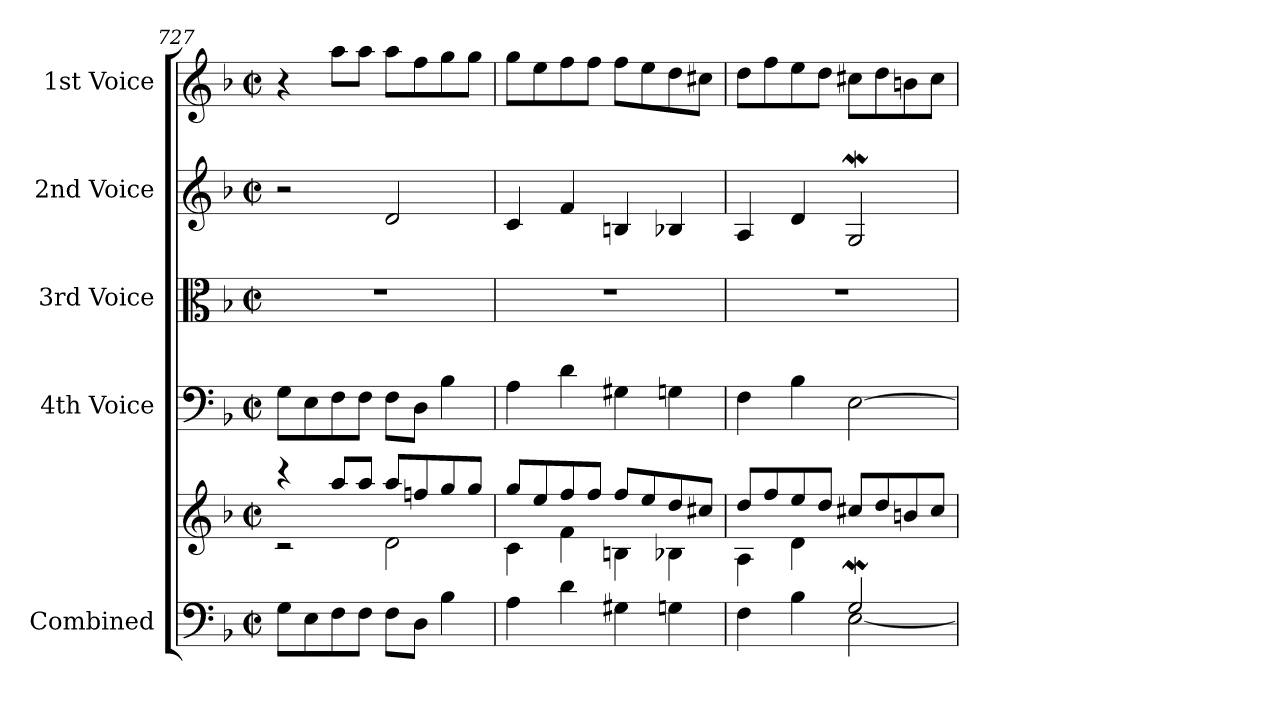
**kern	**kern	**kern	**kern	**kern	**kern
*part5	*part5	*part4	*part3	*part2	*part1
*staff6	*staff5	*staff4	*staff3	*staff2	*staff1
*I"Combined	*	*I"4th Voice	*I"3rd Voice	*I"2nd Voice	*I"1st Voice
*clefF4	*clefG2	*clefF4	*clefC3	*clefG2	*clefG2
*k[b-]	*k[b-]	*k[b-]	*k[b-]	*k[b-]	*k[b-]
*M2/2	*M2/2	*M2/2	*M2/2	*M2/2	*M2/2
*met(c|)	*met(c|)	*met(c|)	*met(c|)	*met(c|)	*met(c|)
=727	=727	=727	=727	=727	=727
*	*^	*	*	*	*
8G\L	4r	2r	8G\L	1r	2r	4r
8E\	.	.	8E\	.	.	.
8F\	8aa/L	.	8F\	.	.	8aa\L
8F\J	8aa/J	.	8F\J	.	.	8aa\J
8F\L	8aa/L	2d\	8F\L	.	2d/	8aa\L
8D\J	8ffn/	.	8D\J	.	.	8ff\
4B-\	8gg/	.	4B-\	.	.	8gg\
.	8gg/J	.	.	.	.	8gg\J
!!LO:LB:g=z
=728	=728	=728	=728	=728	=728	=728
4A\	8gg/L	4c\	4A\	1r	4c/	8gg\L
.	8ee/	.	.	.	.	8ee\
4d\	8ff/	4f\	4d\	.	4f/	8ff\
.	8ff/J	.	.	.	.	8ff\J
4G#X\	8ff/L	4Bn\	4G#X\	.	4Bn/	8ff\L
.	8ee/	.	.	.	.	8ee\
4Gn\	8dd/	4B-X\	4Gn\	.	4B-X/	8dd\
.	8cc#X/J	.	.	.	.	8cc#X\J
=729	=729	=729	=729	=729	=729	=729
*^	*	*	*	*	*	*
2ryy	4F\	8dd/L	4A\	4F\	1r	4A/	8dd\L
.	.	8ff/	.	.	.	.	8ff\
.	4B-\	8ee/	4d\	4B-\	.	4d/	8ee\
.	.	8dd/J	.	.	.	.	8dd\J
2GW/	[2E\	8cc#X/L	2ryy	[2E\	.	2GW/	8cc#X\L
.	.	8dd/	.	.	.	.	8dd\
.	.	8bn/	.	.	.	.	8bn\
.	.	8cc#/J	.	.	.	.	8cc#\J
*v	*v	*	*	*	*	*	*
*	*v	*v	*	*	*	*
=	=	=	=	=	=
*-	*-	*-	*-	*-	*-
